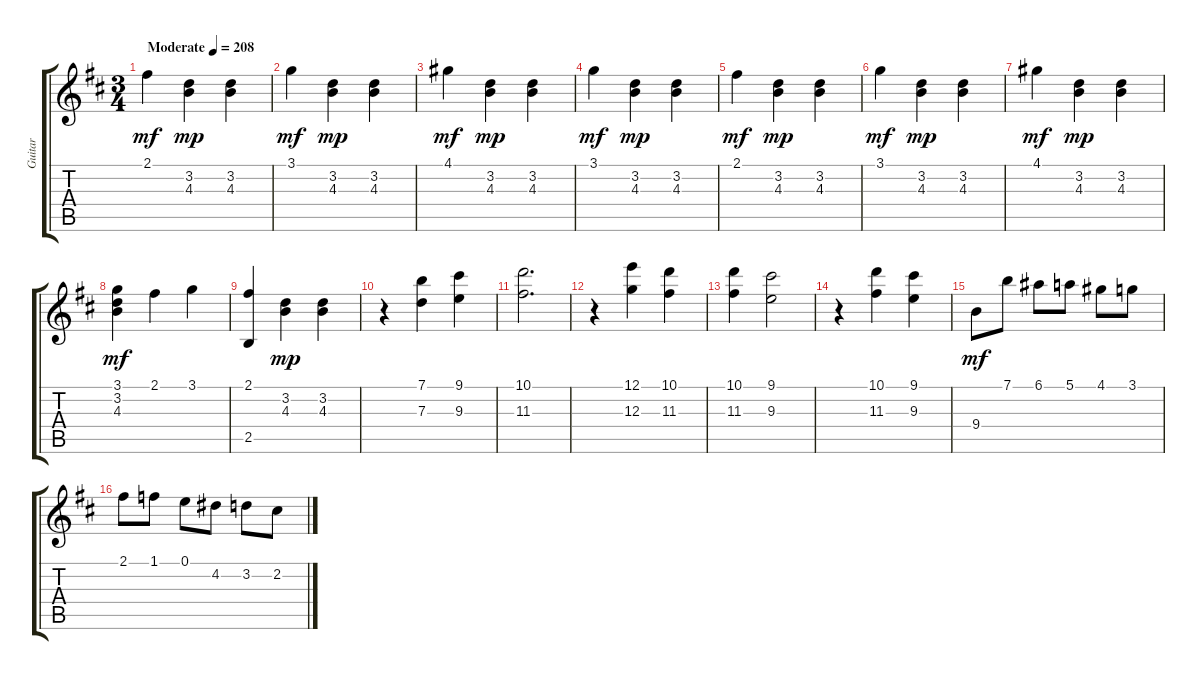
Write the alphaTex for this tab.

\track ("Guitar" "Guitar") {instrument acousticguitarnylon}
\staff {score tabs}
\tuning (E4 B3 G3 D3 A2 E2) {hide}
\ts (3 4)
\tempo (208 "Moderate")
\clef g2
\ks d
2.1.4{dy mf instrument acousticguitarnylon} (3.2 4.3).4{dy mp volume 14} (3.2 4.3).4{volume 13} |
3.1.4{dy mf volume 12} (3.2 4.3).4{dy mp volume 14} (3.2 4.3).4{volume 13} |
4.1.4{dy mf volume 12} (3.2 4.3).4{dy mp} (3.2 4.3).4{volume 14} |
3.1.4{dy mf volume 12} (3.2 4.3).4{dy mp volume 13} (3.2 4.3).4{volume 13} |
2.1.4{dy mf volume 9} (3.2 4.3).4{dy mp volume 14} (3.2 4.3).4{volume 13} |
3.1.4{dy mf volume 12} (3.2 4.3).4{dy mp volume 14} (3.2 4.3).4{volume 13} |
4.1.4{dy mf volume 12} (3.2 4.3).4{dy mp} (3.2 4.3).4{volume 14} |
(3.1 3.2 4.3).4{dy mf} 2.1.4 3.1.4 |
(2.1 2.5).4{volume 12} (3.2 4.3).4{dy mp volume 13} (3.2 4.3).4{volume 11} |
r.4 (7.1 7.3).4{volume 11} (9.1 9.3).4 |
(10.1 11.3).2{d} |
r.4 (12.1 12.3).4{volume 14} (10.1 11.3).4 |
(10.1 11.3).4 (9.1 9.3).2 |
r.4 (10.1 11.3).4{volume 12} (9.1 9.3).4 |
9.4.8{dy mf} 7.1.8 6.1.8 5.1.8 4.1.8 3.1.8 |
2.1.8 1.1.8 0.1.8 4.2.8 3.2.8 2.2.8
